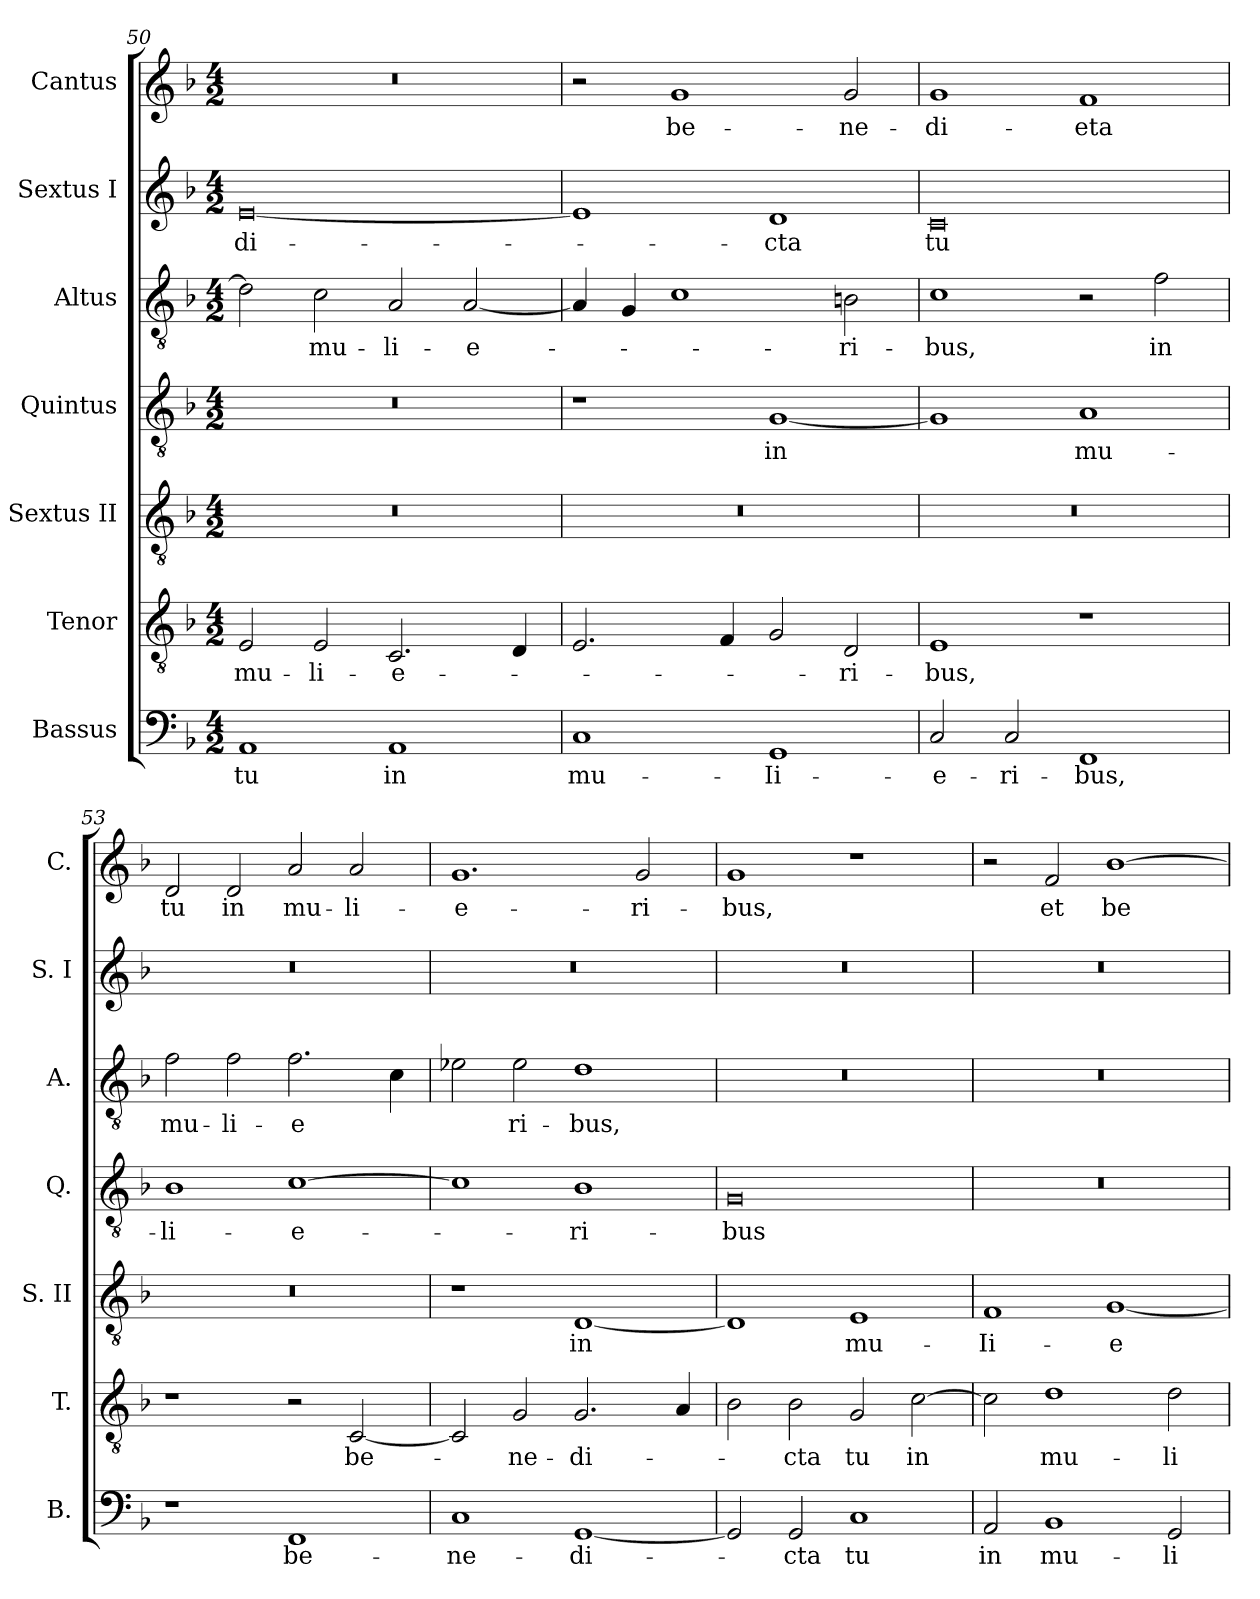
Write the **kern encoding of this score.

**kern	**text	**kern	**text	**kern	**text	**kern	**text	**kern	**text	**kern	**text	**kern	**text
*part7	*part7	*part6	*part6	*part5	*part5	*part4	*part4	*part3	*part3	*part2	*part2	*part1	*part1
*staff7	*staff7	*staff6	*staff6	*staff5	*staff5	*staff4	*staff4	*staff3	*staff3	*staff2	*staff2	*staff1	*staff1
*I"Bassus	*	*I"Tenor	*	*I"Sextus II	*	*I"Quintus	*	*I"Altus	*	*I"Sextus I	*	*I"Cantus	*
*I'B.	*	*I'T.	*	*I'S. II	*	*I'Q.	*	*I'A.	*	*I'S. I	*	*I'C.	*
*clefF4	*	*clefGv2	*	*clefGv2	*	*clefGv2	*	*clefGv2	*	*clefG2	*	*clefG2	*
*k[b-]	*	*k[b-]	*	*k[b-]	*	*k[b-]	*	*k[b-]	*	*k[b-]	*	*k[b-]	*
*M4/2	*	*M4/2	*	*M4/2	*	*M4/2	*	*M4/2	*	*M4/2	*	*M4/2	*
=50	=50	=50	=50	=50	=50	=50	=50	=50	=50	=50	=50	=50	=50
1AA	tu	2E/	mu-	0r	.	0r	.	2d\]	.	[0e	-di-	0r	.
.	.	2E/	-li-	.	.	.	.	2c\	mu-	.	.	.	.
1AA	in	2.C/	-e-	.	.	.	.	2A/	-li-	.	.	.	.
.	.	.	.	.	.	.	.	[2A/	-e-	.	.	.	.
.	.	4D/	.	.	.	.	.	.	.	.	.	.	.
=51	=51	=51	=51	=51	=51	=51	=51	=51	=51	=51	=51	=51	=51
1C	mu-	2.E/	.	0r	.	1r	.	4A/]	.	1e]	.	2r	.
.	.	.	.	.	.	.	.	4G/	.	.	.	.	.
.	.	.	.	.	.	.	.	1c	.	.	.	1g	-be-
.	.	4F/	.	.	.	.	.	.	.	.	.	.	.
1GG	-Ii-	2G/	.	.	.	[1G	in	.	.	1d	-cta	.	.
.	.	2D/	-ri-	.	.	.	.	2Bn\	-ri-	.	.	2g/	-ne-
!!LO:PB:g=z
=52	=52	=52	=52	=52	=52	=52	=52	=52	=52	=52	=52	=52	=52
2C/	-e-	1E	-bus,	0r	.	1G]	.	1c	-bus,	0c	tu	1g	-di-
2C/	-ri-	.	.	.	.	.	.	.	.	.	.	.	.
1FF	-bus,	1r	.	.	.	1A	mu-	2r	.	.	.	1f	-eta
.	.	.	.	.	.	.	.	2f\	in	.	.	.	.
=53	=53	=53	=53	=53	=53	=53	=53	=53	=53	=53	=53	=53	=53
1r	.	1r	.	0r	.	1B-	-li-	2f\	mu-	0r	.	2d/	tu
.	.	.	.	.	.	.	.	2f\	-li-	.	.	2d/	in
1FF	be-	2r	.	.	.	[1c	-e-	2.f\	-e	.	.	2a/	mu-
.	.	[2C/	be-	.	.	.	.	.	.	.	.	2a/	-li-
.	.	.	.	.	.	.	.	4c\	.	.	.	.	.
=54	=54	=54	=54	=54	=54	=54	=54	=54	=54	=54	=54	=54	=54
1C	-ne-	2C/]	.	1r	.	1c]	.	2e-X\	.	0r	.	1.g	-e-
.	.	2G/	-ne-	.	.	.	.	2e-\	ri-	.	.	.	.
[1GG	-di-	2.G/	-di-	[1D	in	1B-	-ri-	1d	-bus,	.	.	.	.
.	.	.	.	.	.	.	.	.	.	.	.	2g/	-ri-
.	.	4A/	.	.	.	.	.	.	.	.	.	.	.
=55	=55	=55	=55	=55	=55	=55	=55	=55	=55	=55	=55	=55	=55
2GG/]	.	2B-\	.	1D]	.	0G	-bus	0r	.	0r	.	1g	-bus,
2GG/	-cta	2B-\	-cta	.	.	.	.	.	.	.	.	.	.
1C	tu	2G/	tu	1E	mu-	.	.	.	.	.	.	1r	.
.	.	[2c\	in	.	.	.	.	.	.	.	.	.	.
=56	=56	=56	=56	=56	=56	=56	=56	=56	=56	=56	=56	=56	=56
2AA/	in	2c\]	.	1F	-Ii-	0r	.	0r	.	0r	.	2r	.
1BB-	mu-	1d	mu-	.	.	.	.	.	.	.	.	2f/	et
.	.	.	.	[1G	-e-	.	.	.	.	.	.	[1b-	be-
2GG/	-li-	2d\	-li-	.	.	.	.	.	.	.	.	.	.
=	=	=	=	=	=	=	=	=	=	=	=	=	=
*-	*-	*-	*-	*-	*-	*-	*-	*-	*-	*-	*-	*-	*-
